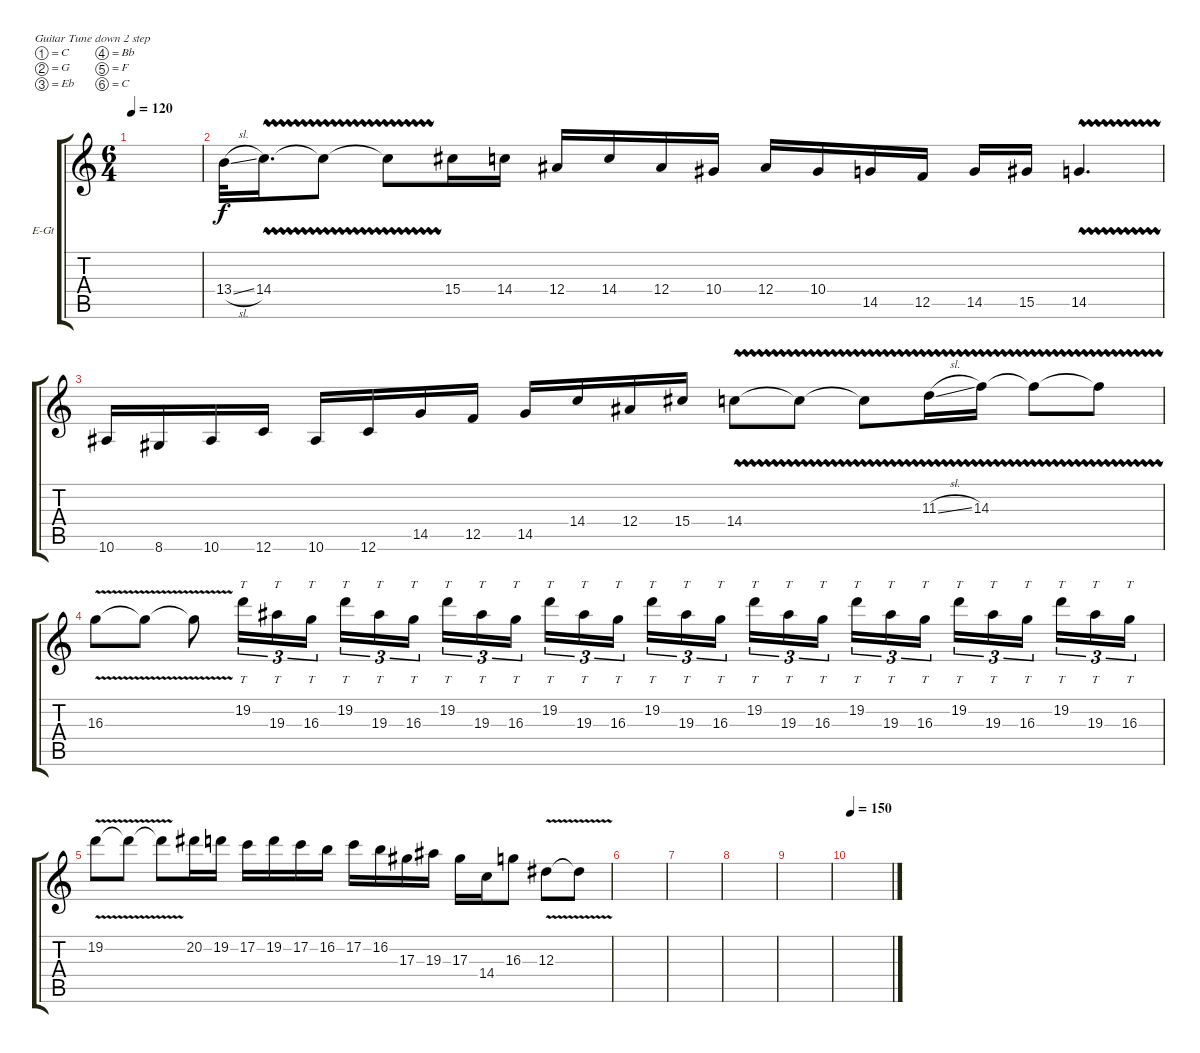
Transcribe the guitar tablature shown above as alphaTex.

\defaultSystemsLayout 4
\bracketExtendMode groupsimilarinstruments
\firstSystemTrackNameOrientation horizontal
\otherSystemsTrackNameOrientation horizontal
\track ("Electric Guitar" "E-Gt") {instrument distortionguitar}
\staff {score tabs}
\tuning (C4 G3 Eb3 Bb2 F2 C2)
\ts (6 4)
\tempo 120
\clef g2
\ks c
|
13.4{sl}.32 14.4{vw}.16{d} 14.4{vw t}.8 14.4{vw t}.8 15.4.16 14.4.16 12.4.16 14.4.16 12.4.16 10.4.16 12.4.16 10.4.16 14.5.16 12.5.16 14.5.16 15.5.16 14.5{vw}.4{d} |
10.6.16 8.6.16 10.6.16 12.6.16 10.6.16 12.6.16 14.5.16 12.5.16 14.5.16 14.4.16 12.4.16 15.4.16 14.4{vw}.8 14.4{vw t}.8 14.4{vw t}.8 11.3{vw sl}.16 14.3{vw}.16 14.3{vw t}.8 14.3{vw t}.8 |
16.3{v}.8 16.3{v t}.8 16.3{v t}.8 19.2.16{tt tu (3 2)} 19.3.16{tt tu (3 2)} 16.3.16{tt tu (3 2)} 19.2.16{tt tu (3 2)} 19.3.16{tt tu (3 2)} 16.3.16{tt tu (3 2)} 19.2.16{tt tu (3 2)} 19.3.16{tt tu (3 2)} 16.3.16{tt tu (3 2)} 19.2.16{tt tu (3 2)} 19.3.16{tt tu (3 2)} 16.3.16{tt tu (3 2)} 19.2.16{tt tu (3 2)} 19.3.16{tt tu (3 2)} 16.3.16{tt tu (3 2)} 19.2.16{tt tu (3 2)} 19.3.16{tt tu (3 2)} 16.3.16{tt tu (3 2)} 19.2.16{tt tu (3 2)} 19.3.16{tt tu (3 2)} 16.3.16{tt tu (3 2)} 19.2.16{tt tu (3 2)} 19.3.16{tt tu (3 2)} 16.3.16{tt tu (3 2)} 19.2.16{tt tu (3 2)} 19.3.16{tt tu (3 2)} 16.3.16{tt tu (3 2)} |
19.2{v}.8 19.2{v t}.8 19.2{v t}.8 20.2.16 19.2.16 17.2.16 19.2.16 17.2.16 16.2.16 17.2.16 16.2.16 17.3.16 19.3.16 17.3.16 14.4.16 16.3.8 12.3{v}.8 12.3{v t}.8 |
|
|
|
|
\tempo 150
